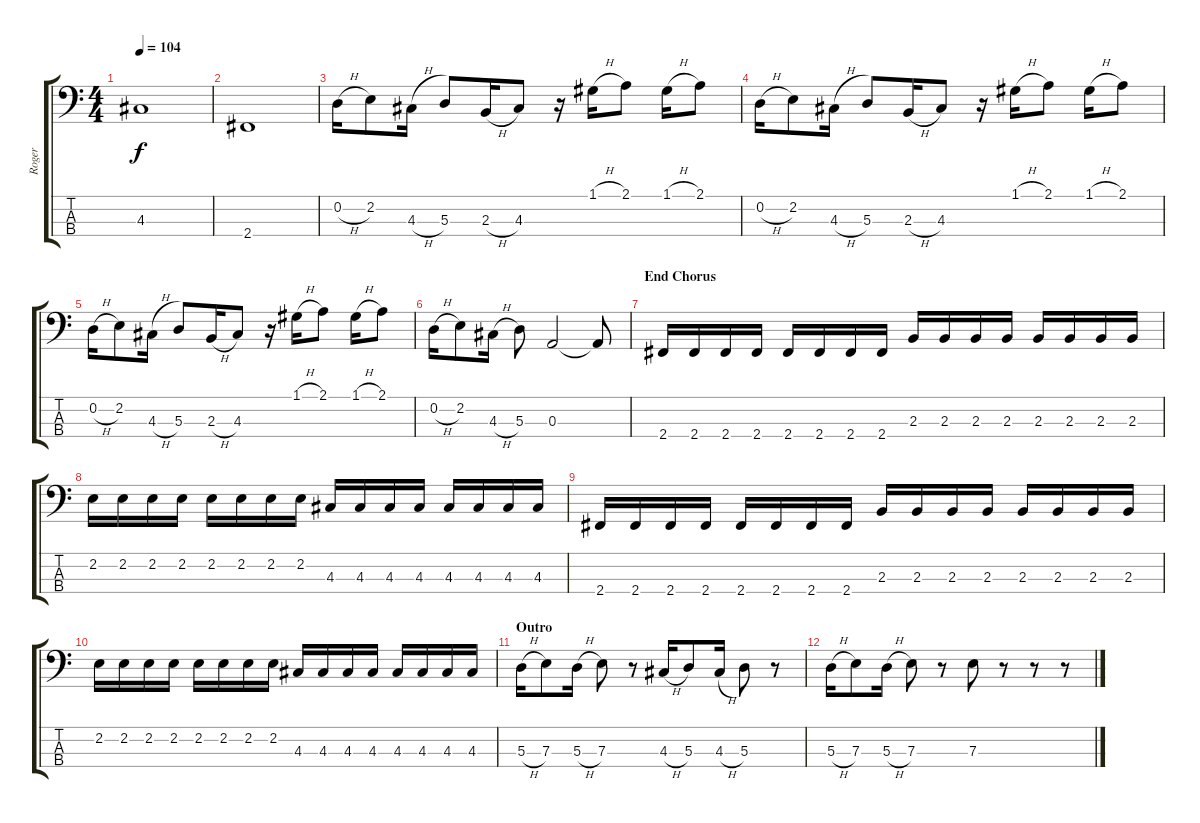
\track ("Roger" "Roger") {instrument electricbasspick}
\staff {score tabs}
\tuning (G2 D2 A1 E1) {hide}
\ts (4 4)
\tempo 104
\clef f4
\ks c
4.3.1{dy f} |
2.4.1 |
0.2{h}.16 2.2.8 4.3{h}.16 5.3.8 2.3{h}.16 4.3.8 r.16 1.1{h}.16 2.1.8 1.1{h}.16 2.1.8 |
0.2{h}.16 2.2.8 4.3{h}.16 5.3.8 2.3{h}.16 4.3.8 r.16 1.1{h}.16 2.1.8 1.1{h}.16 2.1.8 |
0.2{h}.16 2.2.8 4.3{h}.16 5.3.8 2.3{h}.16 4.3.8 r.16 1.1{h}.16 2.1.8 1.1{h}.16 2.1.8 |
0.2{h}.16 2.2.8 4.3{h}.16 5.3.8 0.3.2 0.3{t}.8 |
\section ("" "End Chorus")
2.4.16 2.4.16 2.4.16 2.4.16 2.4.16 2.4.16 2.4.16 2.4.16 2.3.16 2.3.16 2.3.16 2.3.16 2.3.16 2.3.16 2.3.16 2.3.16 |
2.2.16 2.2.16 2.2.16 2.2.16 2.2.16 2.2.16 2.2.16 2.2.16 4.3.16 4.3.16 4.3.16 4.3.16 4.3.16 4.3.16 4.3.16 4.3.16 |
2.4.16 2.4.16 2.4.16 2.4.16 2.4.16 2.4.16 2.4.16 2.4.16 2.3.16 2.3.16 2.3.16 2.3.16 2.3.16 2.3.16 2.3.16 2.3.16 |
2.2.16 2.2.16 2.2.16 2.2.16 2.2.16 2.2.16 2.2.16 2.2.16 4.3.16 4.3.16 4.3.16 4.3.16 4.3.16 4.3.16 4.3.16 4.3.16 |
\section ("" "Outro")
5.3{h}.16 7.3.8 5.3{h}.16 7.3.8 r.8 4.3{h}.16 5.3.8 4.3{h}.16 5.3.8 r.8 |
5.3{h}.16 7.3.8 5.3{h}.16 7.3.8 r.8 7.3.8 r.8 r.8 r.8
